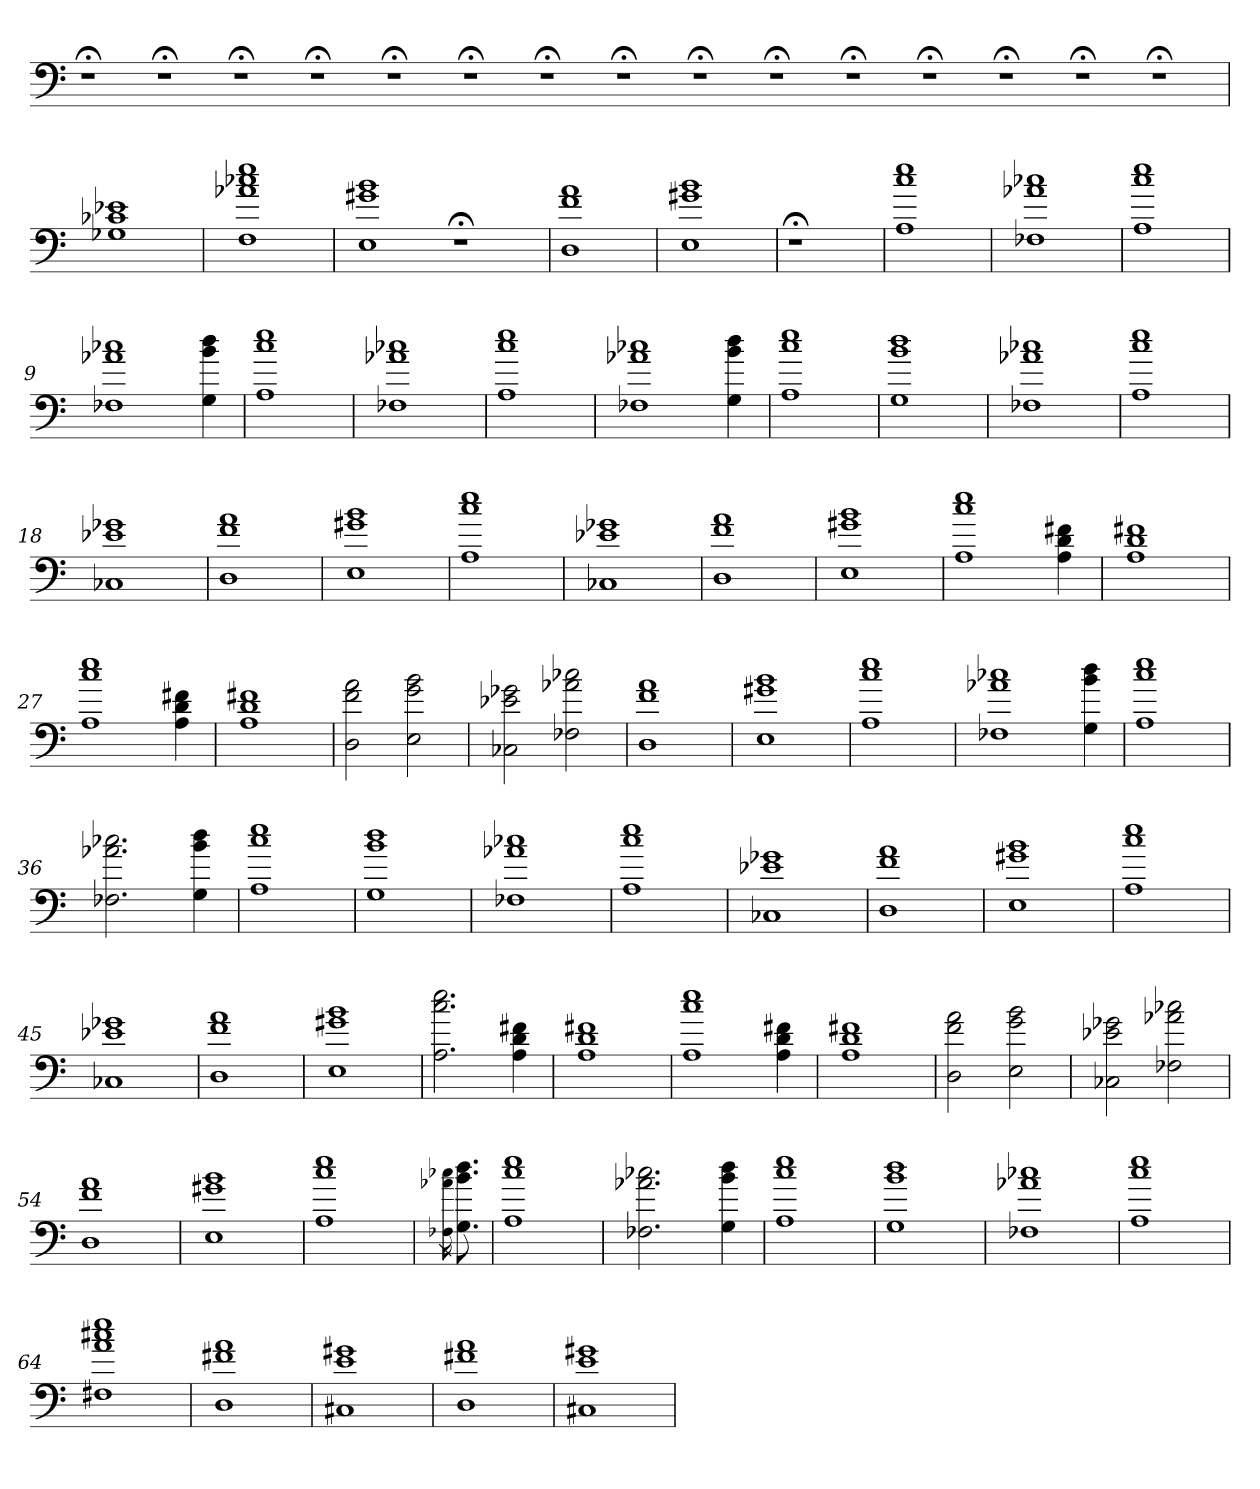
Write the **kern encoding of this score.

**kern
*part1
*staff1
=
1r;<
1r;<
1r;<
1r;<
1r;<
1r;<
1r;<
1r;<
1r;<
1r;<
1r;<
1r;<
1r;<
1r;<
1r;<
=1
1G-X 1c-X 1e-X
=2
1F 1a-X 1cc-X 1ee
=3
1E 1g#X 1b
1r;<
=4
1D 1f 1a
=5
1E 1g#X 1b
=6
1r;<
=6
1A 1cc 1ee
=7
1F-X 1a-X 1cc-X
=8
1A 1cc 1ee
=9
1F-X 1a-X 1cc-X
4G 4b 4dd
=10
1A 1cc 1ee
=11
1F-X 1a-X 1cc-X
=12
1A 1cc 1ee
=13
1F-X 1a-X 1cc-X
4G 4b 4dd
=14
1A 1cc 1ee
=15
1G 1b 1dd
=16
1F-X 1a-X 1cc-X
=17
1A 1cc 1ee
=18
1C-X 1e-X 1g-X
=19
1D 1f 1a
=20
1E 1g#X 1b
=21
1A 1cc 1ee
=22
1C-X 1e-X 1g-X
=23
1D 1f 1a
=24
1E 1g#X 1b
=25
1A 1cc 1ee
4A 4d 4f#X
=26
1A 1d 1f#X
=27
1A 1cc 1ee
4A 4d 4f#X
=28
1A 1d 1f#X
=29
2D 2f 2a
2E 2g 2b
=30
2C-X 2e-X 2g-X
2F-X 2a-X 2cc-X
=31
1D 1f 1a
=32
1E 1g#X 1b
=33
1A 1cc 1ee
=34
1F-X 1a-X 1cc-X
4G 4b 4dd
=35
1A 1cc 1ee
=36
2.F-X 2.a-X 2.cc-X
4G 4b 4dd
=37
1A 1cc 1ee
=38
1G 1b 1dd
=39
1F-X 1a-X 1cc-X
=40
1A 1cc 1ee
=41
1C-X 1e-X 1g-X
=42
1D 1f 1a
=43
1E 1g#X 1b
=44
1A 1cc 1ee
=45
1C-X 1e-X 1g-X
=46
1D 1f 1a
=47
1E 1g#X 1b
=48
2.A 2.cc 2.ee
4A 4d 4f#X
=49
1A 1d 1f#X
=50
1A 1cc 1ee
4A 4d 4f#X
=51
1A 1d 1f#X
=52
2D 2f 2a
2E 2g 2b
=53
2C-X 2e-X 2g-X
2F-X 2a-X 2cc-X
=54
1D 1f 1a
=55
1E 1g#X 1b
=56
1A 1cc 1ee
=57
16qF-X 16qa-X 16qcc-X
8.G 8.b 8.dd
=58
1A 1cc 1ee
=59
2.F-X 2.a-X 2.cc-X
4G 4b 4dd
=60
1A 1cc 1ee
=61
1G 1b 1dd
=62
1F-X 1a-X 1cc-X
=63
1A 1cc 1ee
=64
1F#X 1a 1cc#X 1ee
=65
1D 1f#X 1a
=66
1C#X 1e 1g#X
=67
1D 1f#X 1a
=68
1C#X 1e 1g#X
=
*-
